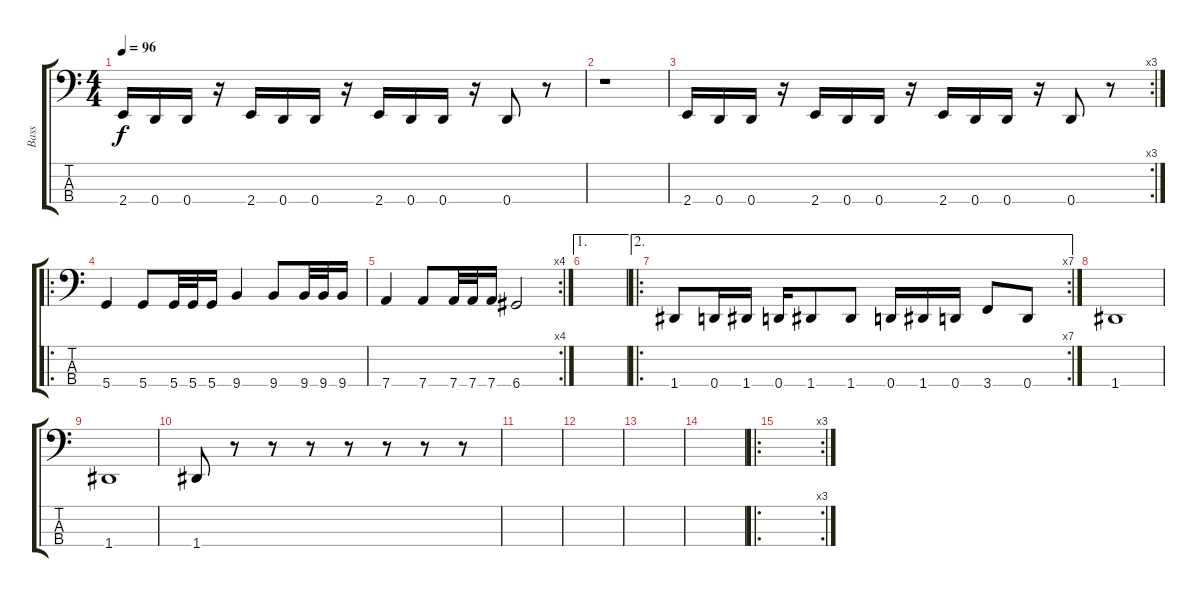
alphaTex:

\track ("Bass" "Bass") {instrument slapbass1}
\staff {score tabs}
\tuning (G2 D2 A1 D1) {hide}
\ts (4 4)
\tempo 96
\clef f4
\ks c
2.4.16{dy f} 0.4.16 0.4.16 r.16 2.4.16 0.4.16 0.4.16 r.16 2.4.16 0.4.16 0.4.16 r.16 0.4.8 r.8 |
r.1 |
\rc 3
2.4.16 0.4.16 0.4.16 r.16 2.4.16 0.4.16 0.4.16 r.16 2.4.16 0.4.16 0.4.16 r.16 0.4.8 r.8 |
\ro
5.4.4 5.4.8 5.4.32 5.4.32 5.4.16 9.4.4 9.4.8 9.4.32 9.4.32 9.4.16 |
\rc 4
7.4.4 7.4.8 7.4.32 7.4.32 7.4.16 6.4.2 |
\ae 1
|
\ae 2
\ro
\rc 7
1.4.8 0.4.16 1.4.16 0.4.16 1.4.8 1.4.8 0.4.16 1.4.16 0.4.16 3.4.8 0.4.8 |
1.4.1 |
1.4.1 |
1.4.8 r.8 r.8 r.8 r.8 r.8 r.8 r.8 |
|
|
|
|
\ro
\rc 3
